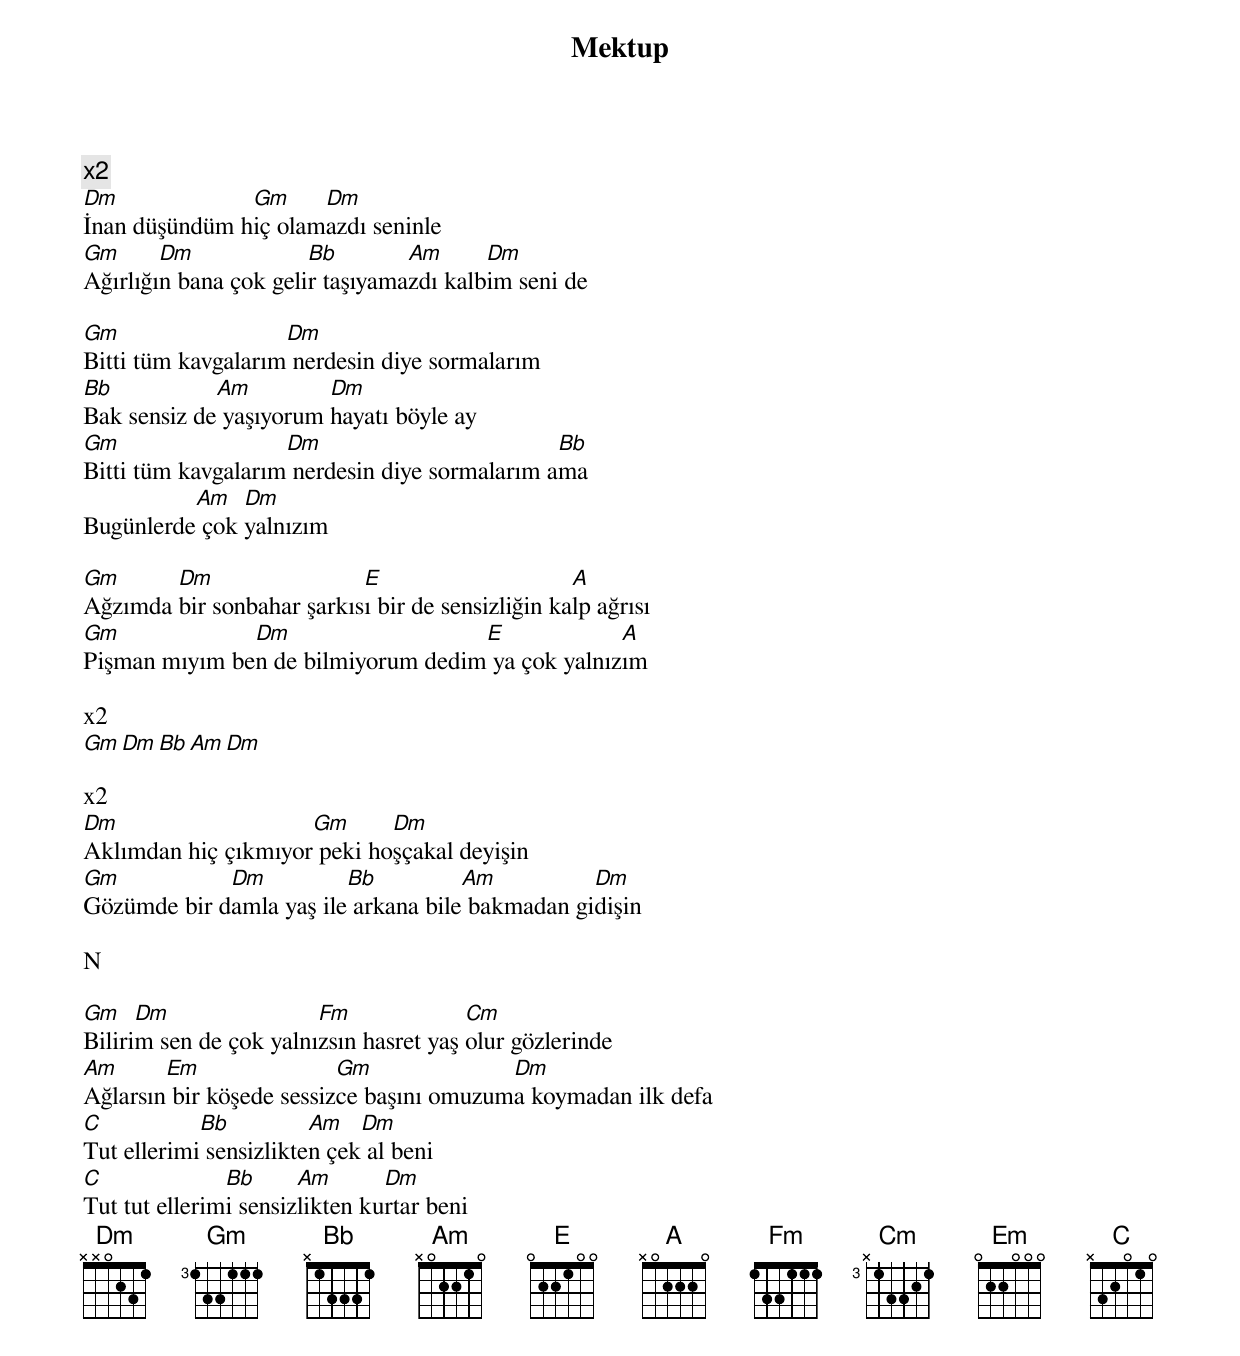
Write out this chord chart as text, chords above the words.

{title: Mektup}
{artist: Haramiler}

x2
Dm             Gm     Dm
İnan düşündüm hiç olamazdı seninle
Gm      Dm             Bb        Am      Dm
Ağırlığın bana çok gelir taşıyamazdı kalbim seni de

Gm                  Dm
Bitti tüm kavgalarım nerdesin diye sormalarım
Bb           Am         Dm
Bak sensiz de yaşıyorum hayatı böyle ay
Gm                  Dm                         Bb
Bitti tüm kavgalarım nerdesin diye sormalarım ama
          Am   Dm
Bugünlerde çok yalnızım

Gm      Dm                 E                      A
Ağzımda bir sonbahar şarkısı bir de sensizliğin kalp ağrısı
Gm             Dm                   E             A
Pişman mıyım ben de bilmiyorum dedim ya çok yalnızım

x2
Gm Dm Bb Am Dm

x2
Dm                   Gm      Dm
Aklımdan hiç çıkmıyor peki hoşçakal deyişin
Gm           Dm          Bb          Am          Dm
Gözümde bir damla yaş ile arkana bile bakmadan gidişin

N

Gm    Dm                Fm              Cm
Bilirim sen de çok yalnızsın hasret yaş olur gözlerinde
Am      Em                Gm              Dm
Ağlarsın bir köşede sessizce başını omuzuma koymadan ilk defa
C           Bb          Am   Dm
Tut ellerimi sensizlikten çek al beni
C              Bb      Am       Dm
Tut tut ellerimi sensizlikten kurtar beni
